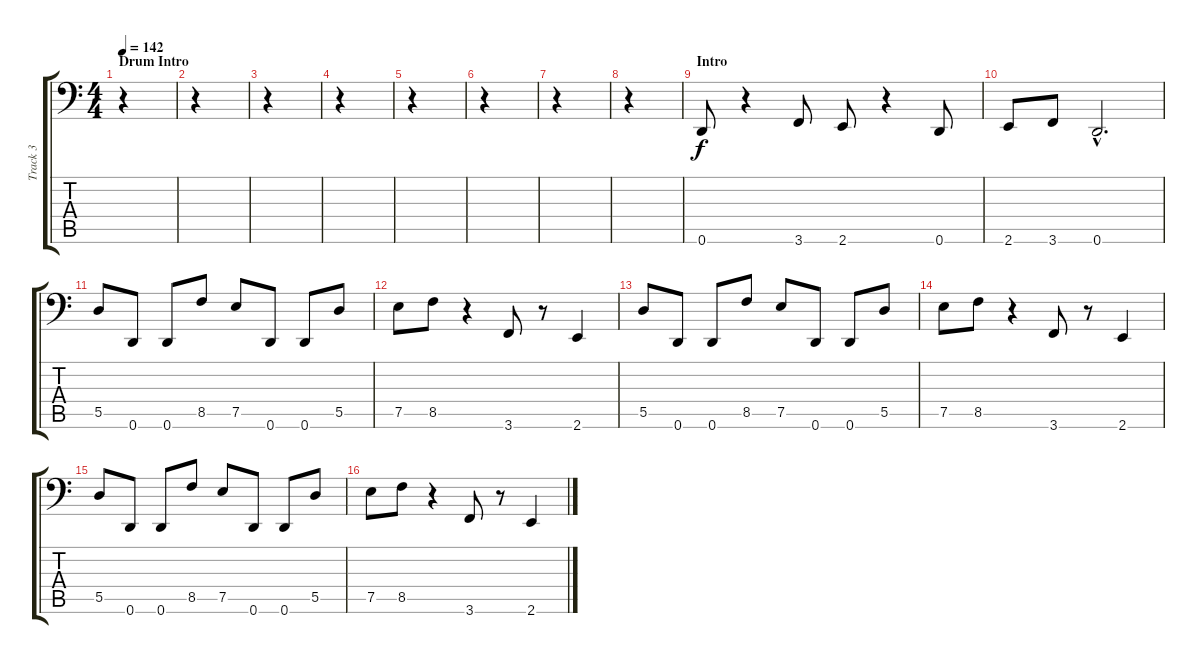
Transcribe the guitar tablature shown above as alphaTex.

\track ("Track 3" "Track 3") {instrument electricbasspick}
\staff {score tabs}
\tuning (E3 B2 G2 D2 A1 D1) {hide}
\ts (4 4)
\section ("" "Drum Intro")
\tempo 142
\clef f4
\ks c
r.4{dy f instrument electricbasspick} |
r.4 |
r.4 |
r.4 |
r.4 |
r.4 |
r.4 |
r.4 |
\section ("" "Intro")
0.6.8 r.4 3.6.8 2.6.8 r.4 0.6.8 |
2.6.8 3.6.8 0.6{hac}.2{d} |
5.5.8 0.6.8 0.6.8 8.5.8 7.5.8 0.6.8 0.6.8 5.5.8 |
7.5.8 8.5.8 r.4 3.6.8 r.8 2.6.4 |
5.5.8 0.6.8 0.6.8 8.5.8 7.5.8 0.6.8 0.6.8 5.5.8 |
7.5.8 8.5.8 r.4 3.6.8 r.8 2.6.4 |
5.5.8 0.6.8 0.6.8 8.5.8 7.5.8 0.6.8 0.6.8 5.5.8 |
7.5.8 8.5.8 r.4 3.6.8 r.8 2.6.4
